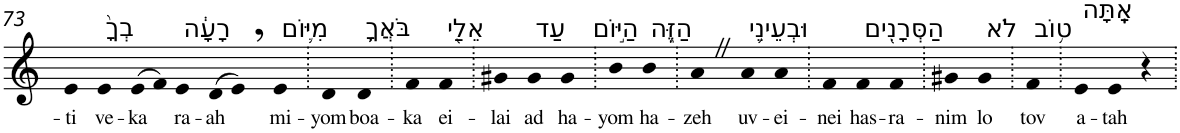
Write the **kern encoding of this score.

**kern	**text
*part1	*part1
*staff1	*staff1
*I"Piano	*
*I'Pno	*
!!LO:PB:g=z
*clefG2	*
*k[]	*
=73	=73
!	!LO:LY:b
4e	-ti
!LO:TX:a:t=בְךָ֙	!
!	!LO:LY:b
4e	ve-
!	!LO:LY:b
(>8e	-ka
8f)	.
!LO:TX:a:t=רָעָ֔ה	!
!	!LO:LY:b
4e	ra-
!	!LO:LY:b
(>8d	-ah
8e,)	.
!LO:TX:a:t=מִיּ֛וֹם	!
!	!LO:LY:b
4e	mi-
=74.	=74.
!	!LO:LY:b
4d	-yom
!LO:TX:a:t=בֹּאֲךָ֥	!
!	!LO:LY:b
4d	boa-
=75.	=75.
!	!LO:LY:b
4f	-ka
!LO:TX:a:t=אֵלַ֖י	!
!	!LO:LY:b
4f	ei-
=76.	=76.
!	!LO:LY:b
4g#X	-lai
!LO:TX:a:t=עַד	!
!	!LO:LY:b
4g#	ad
!LO:TX:a:t=הַיּ֣וֹם	!
!	!LO:LY:b
4g#	ha-
=77.	=77.
!	!LO:LY:b
4b	-yom
!LO:TX:a:t=הַזֶּ֑ה	!
!	!LO:LY:b
4b	ha-
=78.	=78.
!	!LO:LY:b
4aZ	-zeh
!LO:TX:a:t=וּבְעֵינֵ֥י	!
!	!LO:LY:b
4a	uv-
!	!LO:LY:b
4a	-ei-
=79.	=79.
!	!LO:LY:b
4f	-nei
!LO:TX:a:t=הַסְּרָנִ֖ים	!
!	!LO:LY:b
4f	has-
!	!LO:LY:b
4f	-ra-
=80.	=80.
!	!LO:LY:b
4g#X	-nim
!LO:TX:a:t=לֹא	!
!	!LO:LY:b
4g#	lo
=81.	=81.
!LO:TX:a:t=ט֥וֹב	!
!	!LO:LY:b
4f	tov
=82.	=82.
!LO:TX:a:t=אָֽתָּה	!
!	!LO:LY:b
4e	a-
!	!LO:LY:b
4e	-tah
4r	.
=.	=.
*-	*-
